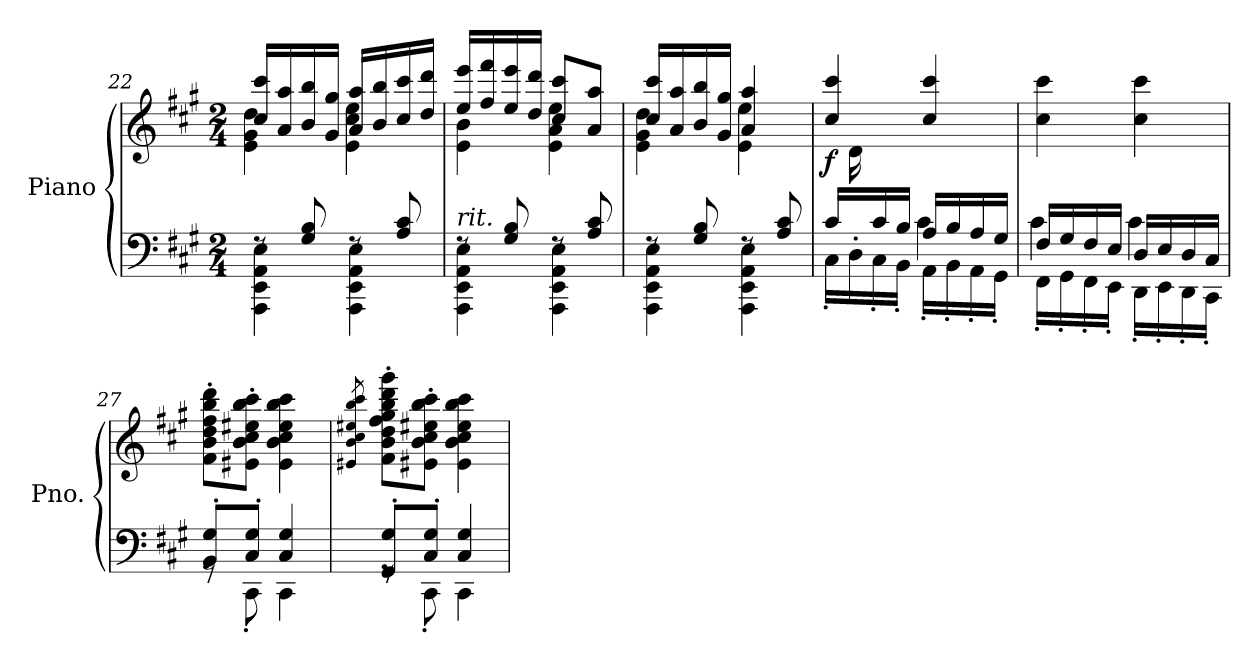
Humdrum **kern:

**kern	**kern	**dynam
*part1	*part1	*part1
*staff2	*staff1	*staff1/2
*I"Piano	*	*
*I'Pno.	*	*
!!LO:LB:g=z
*clefF4	*clefG2	*
*k[f#c#g#]	*k[f#c#g#]	*
*M2/4	*M2/4	*
=22	=22	=22
*^	*^	*
8rF	4AAA\ 4EE\ 4AA\ 4E\	16cc#/ 16ccc#/LL	4e\ 4g#\ 4dd\	.
.	.	16a/ 16aa/	.	.
8G#/ 8B/	.	16b/ 16bb/	.	.
.	.	16g#/ 16gg#/JJ	.	.
8rF	4AAA\ 4EE\ 4AA\ 4E\	16a/ 16aa/LL	4e\ 4cc#\ 4ee\	.
.	.	16b/ 16bb/	.	.
8A/ 8c#/	.	16cc#/ 16ccc#/	.	.
.	.	16dd/ 16ddd/JJ	.	.
=23	=23	=23	=23	=23
!LO:TX:a:i:t=rit.	!	!	!	!
8rF	4AAA\ 4EE\ 4AA\ 4E\	16ee/ 16eee/LL	4e\ 4b\	.
.	.	16ff#/ 16fff#/	.	.
*	*	*MM70	*	*
8G#/ 8B/	.	16ee/ 16eee/	.	.
.	.	16dd/ 16ddd/JJ	.	.
8rF	4AAA\ 4EE\ 4AA\ 4E\	8cc#/ 8ccc#/L	4e\ 4a\ 4ee\	.
8A/ 8c#/	.	8a/ 8aa/J	.	.
=24	=24	=24	=24	=24
*	*	*MM65	*	*
8rF	4AAA\ 4EE\ 4AA\ 4E\	16cc#/ 16ccc#/LL	4e\ 4g#\ 4dd\	.
.	.	16a/ 16aa/	.	.
8G#/ 8B/	.	16b/ 16bb/	.	.
.	.	16g#/ 16gg#/JJ	.	.
*	*	*MM55	*	*
8rF	4AAA\ 4EE\ 4AA\ 4E\	4a/ 4aa/	4e\ 4ee\	.
8A/ 8c#/	.	.	.	.
*v	*v	*	*	*
*	*v	*v	*
=25	=25	=25
*	*MM120	*
*^	*^	*
*	*^	*	*^	*
!	!	!	!	!	!	!LO:DY:b
16c#/LL	16C#'\LL	4ryy	4cc#/ 4ccc#/	16ryy	16ryy	f
16ryy	16D'\	.	.	16ryy	16d\	.
16c#/	16C#'\	.	.	4.ryy	4.ryy	.
16B/JJ	16BB'\JJ	.	.	.	.	.
16A/LL	16AA'\LL	4c#\	4cc#/ 4ccc#/	.	.	.
16B/	16BB'\	.	.	.	.	.
16A/	16AA'\	.	.	.	.	.
16G#/JJ	16GG#'\JJ	.	.	.	.	.
*	*	*	*v	*v	*v	*
!!LO:LB:g=z
=26	=26	=26	=26	=26
16F#/LL	16FF#'\LL	4c#\	4cc#\ 4ccc#\	.
16G#/	16GG#'\	.	.	.
16F#/	16FF#'\	.	.	.
16E/JJ	16EE'\JJ	.	.	.
16D/LL	16DD'\LL	4c#\	4cc#\ 4ccc#\	.
16E/	16EE'\	.	.	.
16D/	16DD'\	.	.	.
16C#/JJ	16CC#'\JJ	.	.	.
*	*v	*v	*	*
=27	=27	=27	=27
8BB/' 8G#/'L	8rGG	8f#\' 8b\' 8dd\' 8ff#\' 8bb\' 8ddd\'L	.
8C#/' 8G#/'J	8CC#'\	8e#X\' 8b\' 8cc#\' 8ee#X\' 8bb\' 8ccc#\'J	.
4C#/ 4G#/	4CC#\	4e#\ 4b\ 4cc#\ 4ee#\ 4bb\ 4ccc#\	.
=28	=28	=28	=28
.	.	8qe#X/ 8qb/ 8qcc#/ 8qee#X/ 8qbb/ 8qccc#/	.
8GG#/' 8G#/'L	8rGG	8f#\' 8b\' 8dd\' 8ff#\' 8gg#\' 8bb\' 8ddd\' 8ggg#\'L	.
8C#/' 8G#/'J	8CC#'\	8e#\' 8b\' 8cc#\' 8ee#\' 8bb\' 8ccc#\'J	.
4C#/ 4G#/	4CC#\	4e#\ 4b\ 4cc#\ 4ee#\ 4bb\ 4ccc#\	.
*v	*v	*	*
=	=	=
*-	*-	*-
